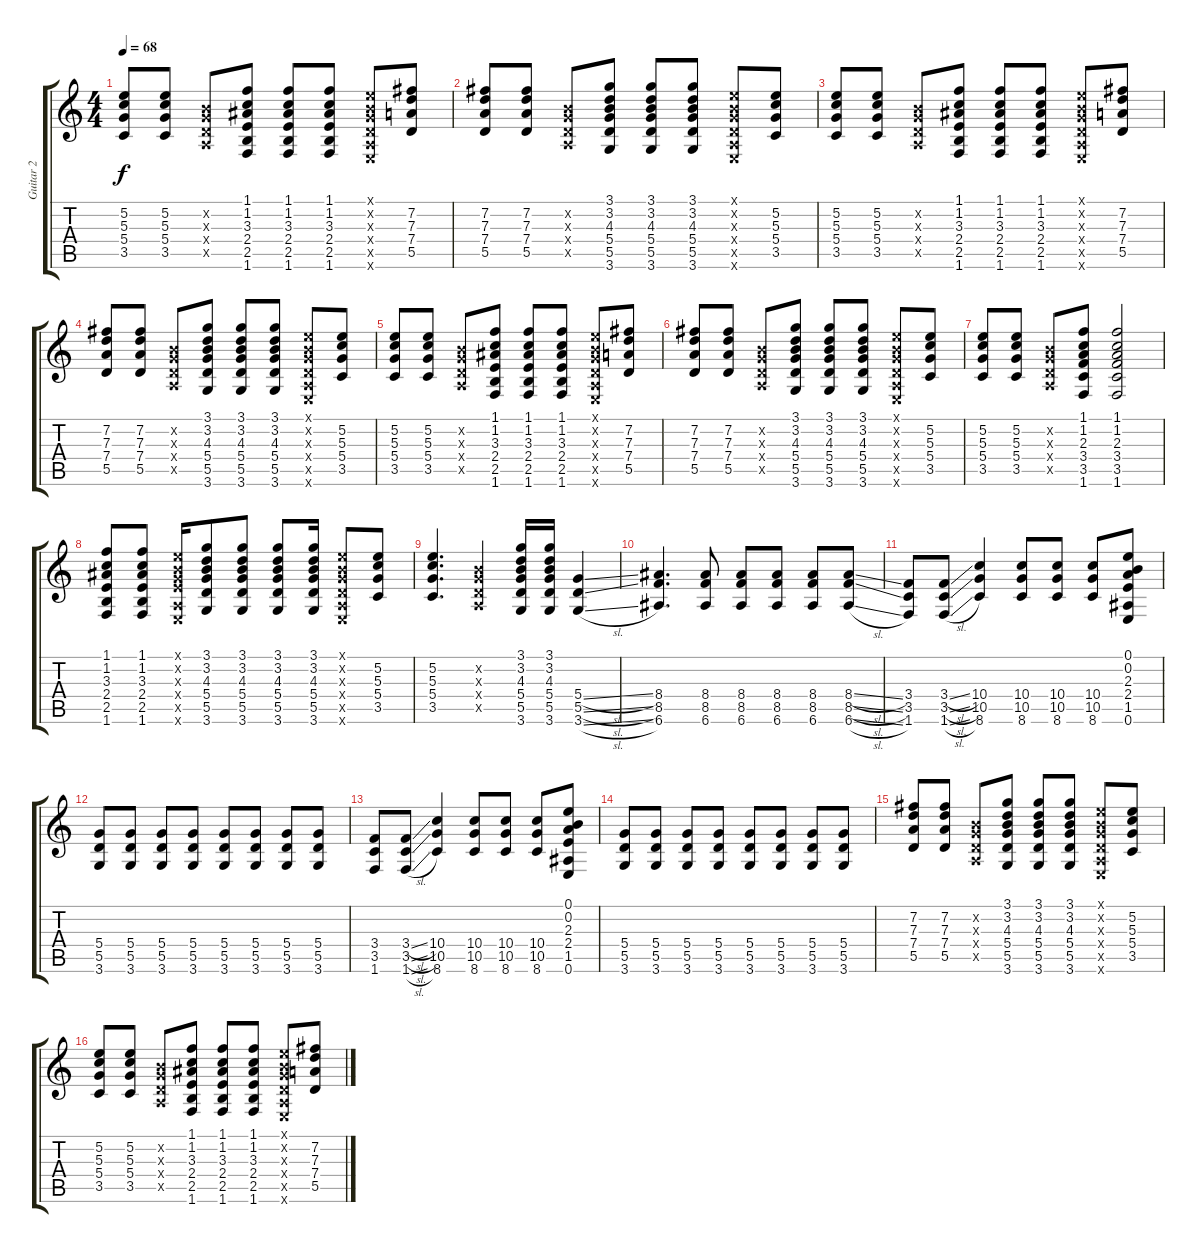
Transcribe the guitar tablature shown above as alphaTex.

\track ("Guitar 2" "Guitar 2") {instrument electricguitarclean}
\staff {score tabs}
\tuning (E4 B3 G3 D3 A2 E2) {hide}
\ts (4 4)
\tempo 68
\clef g2
\ks c
(5.2 5.3 5.4 3.5).8{dy f} (5.2 5.3 5.4 3.5).8 (0.2{x} 0.3{x} 0.4{x} 0.5{x}).8 (1.1 1.2 3.3 2.4 2.5 1.6).8 (1.1 1.2 3.3 2.4 2.5 1.6).8 (1.1 1.2 3.3 2.4 2.5 1.6).8 (0.1{x} 0.2{x} 0.3{x} 0.4{x} 0.5{x} 0.6{x}).8 (7.2 7.3 7.4 5.5).8 |
(7.2 7.3 7.4 5.5).8 (7.2 7.3 7.4 5.5).8 (0.2{x} 0.3{x} 0.4{x} 0.5{x}).8 (3.1 3.2 4.3 5.4 5.5 3.6).8 (3.1 3.2 4.3 5.4 5.5 3.6).8 (3.1 3.2 4.3 5.4 5.5 3.6).8 (0.1{x} 0.2{x} 0.3{x} 0.4{x} 0.5{x} 0.6{x}).8 (5.2 5.3 5.4 3.5).8 |
(5.2 5.3 5.4 3.5).8 (5.2 5.3 5.4 3.5).8 (0.2{x} 0.3{x} 0.4{x} 0.5{x}).8 (1.1 1.2 3.3 2.4 2.5 1.6).8 (1.1 1.2 3.3 2.4 2.5 1.6).8 (1.1 1.2 3.3 2.4 2.5 1.6).8 (0.1{x} 0.2{x} 0.3{x} 0.4{x} 0.5{x} 0.6{x}).8 (7.2 7.3 7.4 5.5).8 |
(7.2 7.3 7.4 5.5).8 (7.2 7.3 7.4 5.5).8 (0.2{x} 0.3{x} 0.4{x} 0.5{x}).8 (3.1 3.2 4.3 5.4 5.5 3.6).8 (3.1 3.2 4.3 5.4 5.5 3.6).8 (3.1 3.2 4.3 5.4 5.5 3.6).8 (0.1{x} 0.2{x} 0.3{x} 0.4{x} 0.5{x} 0.6{x}).8 (5.2 5.3 5.4 3.5).8 |
(5.2 5.3 5.4 3.5).8 (5.2 5.3 5.4 3.5).8 (0.2{x} 0.3{x} 0.4{x} 0.5{x}).8 (1.1 1.2 3.3 2.4 2.5 1.6).8 (1.1 1.2 3.3 2.4 2.5 1.6).8 (1.1 1.2 3.3 2.4 2.5 1.6).8 (0.1{x} 0.2{x} 0.3{x} 0.4{x} 0.5{x} 0.6{x}).8 (7.2 7.3 7.4 5.5).8 |
(7.2 7.3 7.4 5.5).8 (7.2 7.3 7.4 5.5).8 (0.2{x} 0.3{x} 0.4{x} 0.5{x}).8 (3.1 3.2 4.3 5.4 5.5 3.6).8 (3.1 3.2 4.3 5.4 5.5 3.6).8 (3.1 3.2 4.3 5.4 5.5 3.6).8 (0.1{x} 0.2{x} 0.3{x} 0.4{x} 0.5{x} 0.6{x}).8 (5.2 5.3 5.4 3.5).8 |
(5.2 5.3 5.4 3.5).8 (5.2 5.3 5.4 3.5).8 (0.2{x} 0.3{x} 0.4{x} 0.5{x}).8 (1.1 1.2 2.3 3.4 3.5 1.6).8 (1.1 1.2 2.3 3.4 3.5 1.6).2 |
(1.1 1.2 3.3 2.4 2.5 1.6).8 (1.1 1.2 3.3 2.4 2.5 1.6).8 (0.1{x} 0.2{x} 0.3{x} 2.4{x} 0.5{x} 0.6{x}).16 (3.1 3.2 4.3 5.4 5.5 3.6).8 (3.1 3.2 4.3 5.4 5.5 3.6).8 (3.1 3.2 4.3 5.4 5.5 3.6).8 (3.1 3.2 4.3 5.4 5.5 3.6).16 (0.1{x} 0.2{x} 0.3{x} 0.4{x} 0.5{x} 0.6{x}).8 (5.2 5.3 5.4 3.5).8 |
(5.2 5.3 5.4 3.5).4{d} (0.2{x} 0.3{x} 0.4{x} 0.5{x}).4 (3.1 3.2 4.3 5.4 5.5 3.6).16 (3.1 3.2 4.3 5.4 5.5 3.6).16 (5.4{sl} 5.5{sl} 3.6{sl}).4 |
(8.4 8.5 6.6).4{d} (8.4 8.5 6.6).8 (8.4 8.5 6.6).8 (8.4 8.5 6.6).8 (8.4 8.5 6.6).8 (8.4{sl} 8.5{sl} 6.6{sl}).8 |
(3.4 3.5 1.6).8 (3.4{sl} 3.5{sl} 1.6{sl}).8 (10.4 10.5 8.6).4 (10.4 10.5 8.6).8 (10.4 10.5 8.6).8 (10.4 10.5 8.6).8 (0.1 0.2 2.3 2.4 1.5 0.6).8 |
(5.4 5.5 3.6).8 (5.4 5.5 3.6).8 (5.4 5.5 3.6).8 (5.4 5.5 3.6).8 (5.4 5.5 3.6).8 (5.4 5.5 3.6).8 (5.4 5.5 3.6).8 (5.4 5.5 3.6).8 |
(3.4 3.5 1.6).8 (3.4{sl} 3.5{sl} 1.6{sl}).8 (10.4 10.5 8.6).4 (10.4 10.5 8.6).8 (10.4 10.5 8.6).8 (10.4 10.5 8.6).8 (0.1 0.2 2.3 2.4 1.5 0.6).8 |
(5.4 5.5 3.6).8 (5.4 5.5 3.6).8 (5.4 5.5 3.6).8 (5.4 5.5 3.6).8 (5.4 5.5 3.6).8 (5.4 5.5 3.6).8 (5.4 5.5 3.6).8 (5.4 5.5 3.6).8 |
(7.2 7.3 7.4 5.5).8 (7.2 7.3 7.4 5.5).8 (0.2{x} 0.3{x} 0.4{x} 0.5{x}).8 (3.1 3.2 4.3 5.4 5.5 3.6).8 (3.1 3.2 4.3 5.4 5.5 3.6).8 (3.1 3.2 4.3 5.4 5.5 3.6).8 (0.1{x} 0.2{x} 0.3{x} 0.4{x} 0.5{x} 0.6{x}).8 (5.2 5.3 5.4 3.5).8 |
(5.2 5.3 5.4 3.5).8 (5.2 5.3 5.4 3.5).8 (0.2{x} 0.3{x} 0.4{x} 0.5{x}).8 (1.1 1.2 3.3 2.4 2.5 1.6).8 (1.1 1.2 3.3 2.4 2.5 1.6).8 (1.1 1.2 3.3 2.4 2.5 1.6).8 (0.1{x} 0.2{x} 0.3{x} 0.4{x} 0.5{x} 0.6{x}).8 (7.2 7.3 7.4 5.5).8
